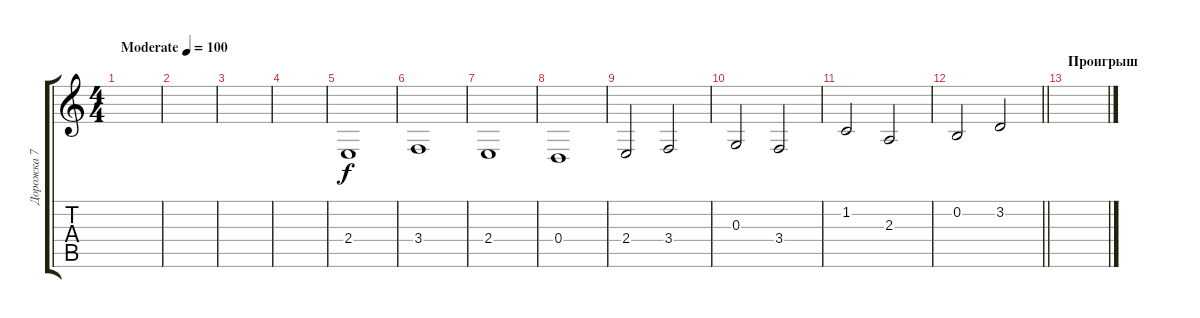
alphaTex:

\track ("Дорожка 7" "Дорожка 7") {instrument stringensemble1}
\staff {score tabs}
\tuning (E4 B3 G3 D3 A2 E2) {hide}
\ts (4 4)
\tempo (100 "Moderate")
\clef g2
\ks c
|
|
|
|
2.4.1 |
3.4.1 |
2.4.1 |
0.4.1 |
2.4.2 3.4.2 |
0.3.2 3.4.2 |
1.2.2 2.3.2 |
\barLineRight lightlight
0.2.2 3.2.2 |
\section ("" "Проигрыш")
